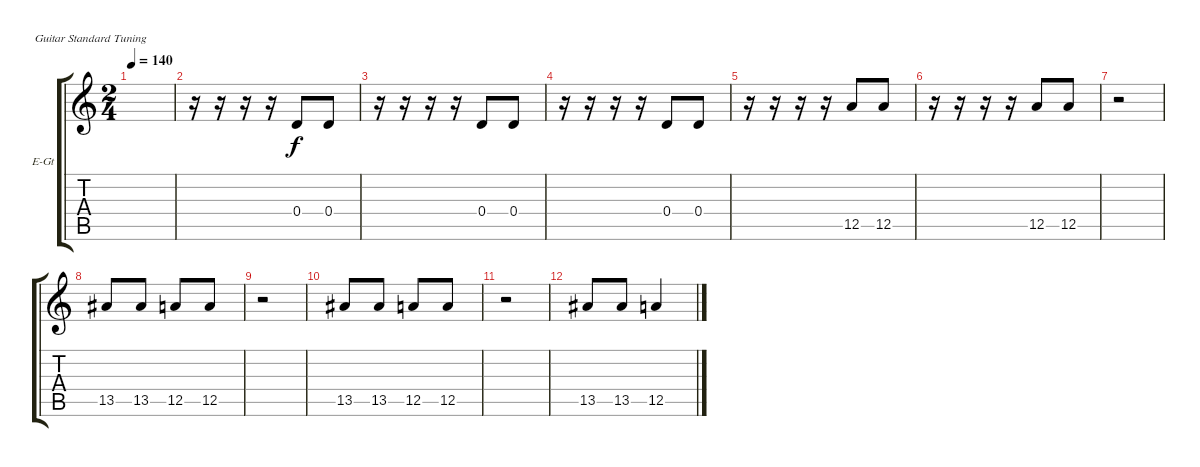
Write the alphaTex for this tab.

\bracketExtendMode groupsimilarinstruments
\firstSystemTrackNameOrientation horizontal
\otherSystemsTrackNameOrientation horizontal
\track ("Extra Guitar" "E-Gt") {instrument distortionguitar}
\staff {score tabs}
\tuning (E4 B3 G3 D3 A2 E2)
\ts (2 4)
\tempo 140
\clef g2
\scale
0.333333
\ks c
|
\scale
0.333333 r.16 r.16 r.16 r.16 0.4.8 0.4.8 |
\scale
0.333333 r.16 r.16 r.16 r.16 0.4.8 0.4.8 |
\scale
0.333333 r.16 r.16 r.16 r.16 0.4.8 0.4.8 |
\scale
0.333333 r.16 r.16 r.16 r.16 12.5.8 12.5.8 |
\scale
0.333333 r.16 r.16 r.16 r.16 12.5.8 12.5.8 |
\scale
0.333333 r.2 |
\scale
0.333333 13.5.8 13.5.8 12.5.8 12.5.8 |
\scale
0.333333 r.2 |
\scale
0.333333 13.5.8 13.5.8 12.5.8 12.5.8 |
\scale
0.333333 r.2 |
\scale
0.333333 13.5.8 13.5.8 12.5.4 |
\scale
0.333333 |
\scale
0.333333 |
\scale
0.333333 |
\scale
0.333333
